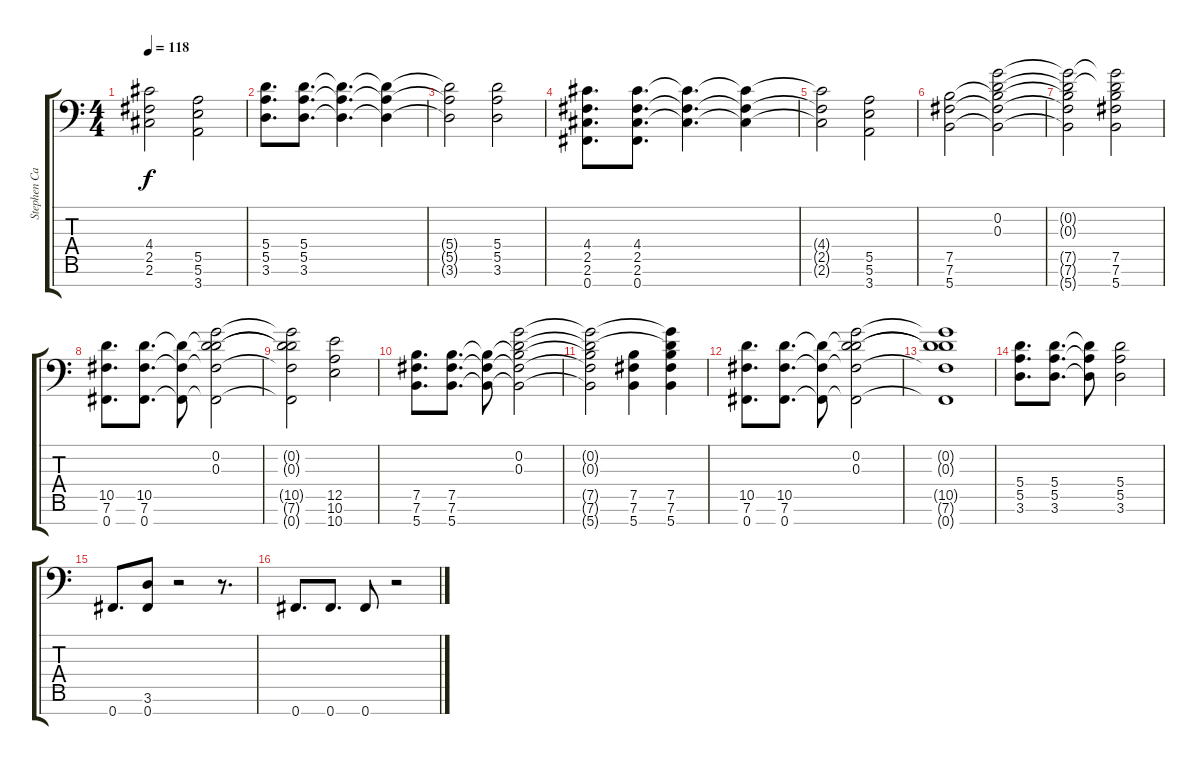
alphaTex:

\track ("Stephen Carpenter (Eight string shown as" "Stephen Ca") {instrument distortionguitar}
\staff {score tabs}
\tuning (B3 G3 D3 A2 E2 B1 Gb1) {hide}
\ts (4 4)
\tempo 118
\clef f4
\ks c
(4.4{t} 2.5{t} 2.6{t}).2{dy f} (5.5 5.6 3.7).2 |
(5.4 5.5 3.6).8{d} (5.4 5.5 3.6).8{d} (5.4{t} 5.5{t} 3.6{t}).4{d} (5.4{t} 5.5{t} 3.6{t}).4 |
(5.4{t} 5.5{t} 3.6{t}).2 (5.4 5.5 3.6).2 |
(4.4 2.5 2.6 0.7).8{d} (4.4 2.5 2.6 0.7).8{d} (4.4{t} 2.5{t} 2.6{t}).4{d} (4.4{t} 2.5{t} 2.6{t}).4 |
(4.4{t} 2.5{t} 2.6{t}).2 (5.5 5.6 3.7).2 |
(7.5 7.6 5.7).2 (0.2 0.3 7.5{t} 7.6{t} 5.7{t}).2 |
(0.2{t} 0.3{t} 7.5{t} 7.6{t} 5.7{t}).2 (0.2{t} 0.3{t} 7.5 7.6 5.7).2 |
(10.5 7.6 0.7).8{d} (10.5 7.6 0.7).8{d} (10.5{t} 7.6{t} 0.7{t}).8 (0.2 0.3 10.5{t} 7.6{t} 0.7{t}).2 |
(0.2{t} 0.3{t} 10.5{t} 7.6{t} 0.7{t}).2 (12.5 10.6 10.7).2 |
(7.5 7.6 5.7).8{d} (7.5 7.6 5.7).8{d} (7.5{t} 7.6{t} 5.7{t}).8 (0.2 0.3 7.5{t} 7.6{t} 5.7{t}).2 |
(0.2{t} 0.3{t} 7.5{t} 7.6{t} 5.7{t}).2 (7.5 7.6 5.7).4 (0.2{t} 0.3{t} 7.5 7.6 5.7).4 |
(10.5 7.6 0.7).8{d} (10.5 7.6 0.7).8{d} (10.5{t} 7.6{t} 0.7{t}).8 (0.2 0.3 10.5{t} 7.6{t} 0.7{t}).2 |
(0.2{t} 0.3{t} 10.5{t} 7.6{t} 0.7{t}).1 |
(5.4 5.5 3.6).8{d} (5.4 5.5 3.6).8{d} (5.4{t} 5.5{t} 3.6{t}).8 (5.4 5.5 3.6).2 |
0.7.8{d} (3.6 0.7).8 r.2 r.8{d} |
0.7.8{d} 0.7.8{d} 0.7.8 r.2
